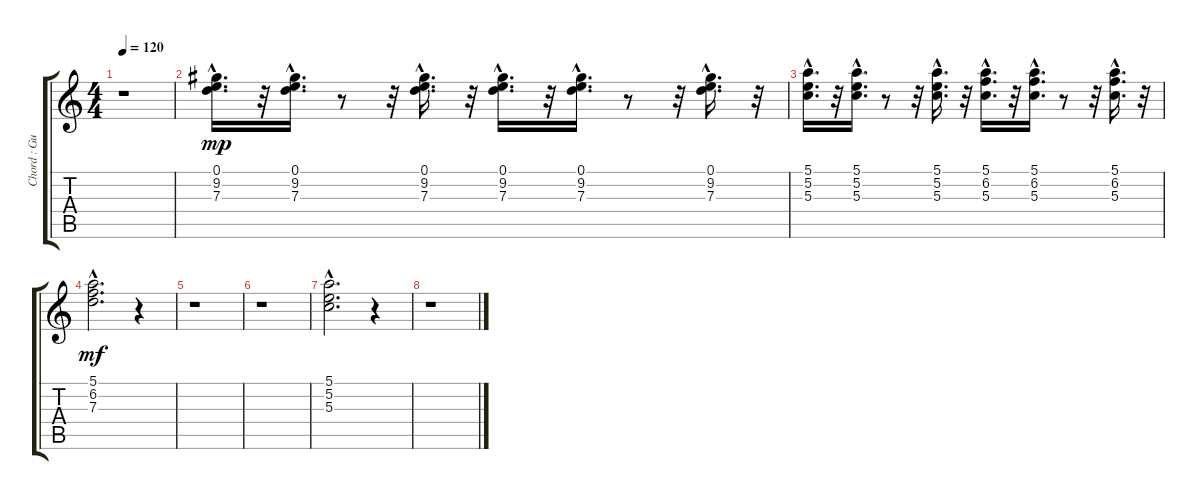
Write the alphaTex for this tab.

\track ("Chord : Guitar      " "Chord : Gu") {instrument acousticguitarsteel}
\staff {score tabs}
\tuning (E4 B3 G3 D3 A2 E2) {hide}
\ts (4 4)
\tempo 120
\clef g2
\ks c
r.1{dy mp} |
(0.1{hac} 9.2{hac} 7.3{hac}).16{d} r.32 (0.1{hac} 9.2{hac} 7.3{hac}).16{d} r.8 r.32 (0.1{hac} 9.2{hac} 7.3{hac}).16{d} r.32 (0.1{hac} 9.2{hac} 7.3{hac}).16{d} r.32 (0.1{hac} 9.2{hac} 7.3{hac}).16{d} r.8 r.32 (0.1{hac} 9.2{hac} 7.3{hac}).16{d} r.32 |
(5.1{hac} 5.2{hac} 5.3{hac}).16{d} r.32 (5.1{hac} 5.2{hac} 5.3{hac}).16{d} r.8 r.32 (5.1{hac} 5.2{hac} 5.3{hac}).16{d} r.32 (5.1{hac} 6.2{hac} 5.3{hac}).16{d} r.32 (5.1{hac} 6.2{hac} 5.3{hac}).16{d} r.8 r.32 (5.1{hac} 6.2{hac} 5.3{hac}).16{d} r.32 |
(5.1{hac} 6.2{hac} 7.3{hac}).2{d dy mf} r.4 |
r.1 |
r.1 |
(5.1{hac} 5.2{hac} 5.3{hac}).2{d} r.4 |
r.1
